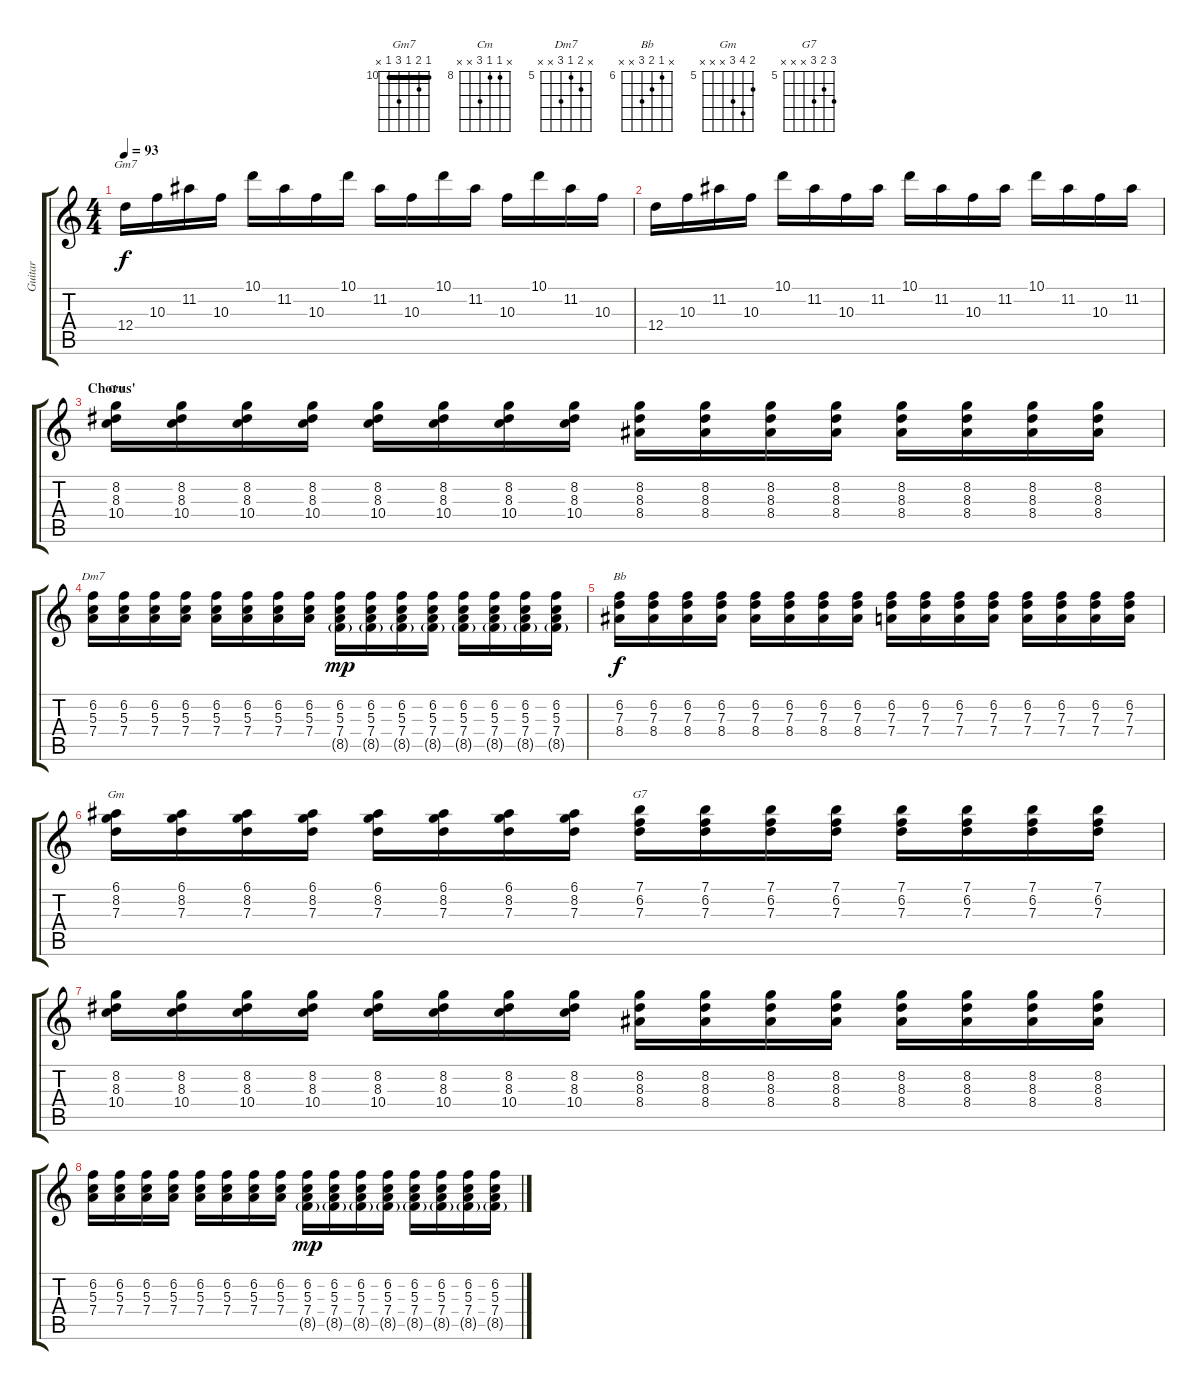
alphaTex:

\track ("Guitar" "Guitar") {instrument overdrivenguitar}
\staff {score tabs}
\tuning (E4 B3 G3 D3 A2 E2) {hide}
\chord ("Gm7" 10 11 10 12 10 x) {firstfret 10 barre 10}
\chord ("Cm" x 8 8 10 x x) {firstfret 8}
\chord ("Dm7" x 6 5 7 x x) {firstfret 5}
\chord ("Bb" x 6 7 8 x x) {firstfret 6}
\chord ("Gm" 6 8 7 x x x) {firstfret 5}
\chord ("G7" 7 6 7 x x x) {firstfret 5}
\ts (4 4)
\tempo 93
\clef g2
\ks c
12.4.16{ch "Gm7" dy f} 10.3.16 11.2.16 10.3.16 10.1.16 11.2.16 10.3.16 10.1.16 11.2.16 10.3.16 10.1.16 11.2.16 10.3.16 10.1.16 11.2.16 10.3.16 |
12.4.16 10.3.16 11.2.16 10.3.16 10.1.16 11.2.16 10.3.16 11.2.16 10.1.16 11.2.16 10.3.16 11.2.16 10.1.16 11.2.16 10.3.16 11.2.16 |
\section ("" "Chorus'")
(8.2 8.3 10.4).16{ch "Cm"} (8.2 8.3 10.4).16 (8.2 8.3 10.4).16 (8.2 8.3 10.4).16 (8.2 8.3 10.4).16 (8.2 8.3 10.4).16 (8.2 8.3 10.4).16 (8.2 8.3 10.4).16 (8.2 8.3 8.4).16 (8.2 8.3 8.4).16 (8.2 8.3 8.4).16 (8.2 8.3 8.4).16 (8.2 8.3 8.4).16 (8.2 8.3 8.4).16 (8.2 8.3 8.4).16 (8.2 8.3 8.4).16 |
(6.2 5.3 7.4).16{ch "Dm7"} (6.2 5.3 7.4).16 (6.2 5.3 7.4).16 (6.2 5.3 7.4).16 (6.2 5.3 7.4).16 (6.2 5.3 7.4).16 (6.2 5.3 7.4).16 (6.2 5.3 7.4).16 (6.2 5.3 7.4 8.5{g}).16{dy mp} (6.2 5.3 7.4 8.5{g}).16 (6.2 5.3 7.4 8.5{g}).16 (6.2 5.3 7.4 8.5{g}).16 (6.2 5.3 7.4 8.5{g}).16 (6.2 5.3 7.4 8.5{g}).16 (6.2 5.3 7.4 8.5{g}).16 (6.2 5.3 7.4 8.5{g}).16 |
(6.2 7.3 8.4).16{ch "Bb" dy f} (6.2 7.3 8.4).16 (6.2 7.3 8.4).16 (6.2 7.3 8.4).16 (6.2 7.3 8.4).16 (6.2 7.3 8.4).16 (6.2 7.3 8.4).16 (6.2 7.3 8.4).16 (6.2 7.3 7.4).16 (6.2 7.3 7.4).16 (6.2 7.3 7.4).16 (6.2 7.3 7.4).16 (6.2 7.3 7.4).16 (6.2 7.3 7.4).16 (6.2 7.3 7.4).16 (6.2 7.3 7.4).16 |
(6.1 8.2 7.3).16{ch "Gm"} (6.1 8.2 7.3).16 (6.1 8.2 7.3).16 (6.1 8.2 7.3).16 (6.1 8.2 7.3).16 (6.1 8.2 7.3).16 (6.1 8.2 7.3).16 (6.1 8.2 7.3).16 (7.1 6.2 7.3).16{ch "G7"} (7.1 6.2 7.3).16 (7.1 6.2 7.3).16 (7.1 6.2 7.3).16 (7.1 6.2 7.3).16 (7.1 6.2 7.3).16 (7.1 6.2 7.3).16 (7.1 6.2 7.3).16 |
(8.2 8.3 10.4).16 (8.2 8.3 10.4).16 (8.2 8.3 10.4).16 (8.2 8.3 10.4).16 (8.2 8.3 10.4).16 (8.2 8.3 10.4).16 (8.2 8.3 10.4).16 (8.2 8.3 10.4).16 (8.2 8.3 8.4).16 (8.2 8.3 8.4).16 (8.2 8.3 8.4).16 (8.2 8.3 8.4).16 (8.2 8.3 8.4).16 (8.2 8.3 8.4).16 (8.2 8.3 8.4).16 (8.2 8.3 8.4).16 |
(6.2 5.3 7.4).16 (6.2 5.3 7.4).16 (6.2 5.3 7.4).16 (6.2 5.3 7.4).16 (6.2 5.3 7.4).16 (6.2 5.3 7.4).16 (6.2 5.3 7.4).16 (6.2 5.3 7.4).16 (6.2 5.3 7.4 8.5{g}).16{dy mp} (6.2 5.3 7.4 8.5{g}).16 (6.2 5.3 7.4 8.5{g}).16 (6.2 5.3 7.4 8.5{g}).16 (6.2 5.3 7.4 8.5{g}).16 (6.2 5.3 7.4 8.5{g}).16 (6.2 5.3 7.4 8.5{g}).16 (6.2 5.3 7.4 8.5{g}).16
